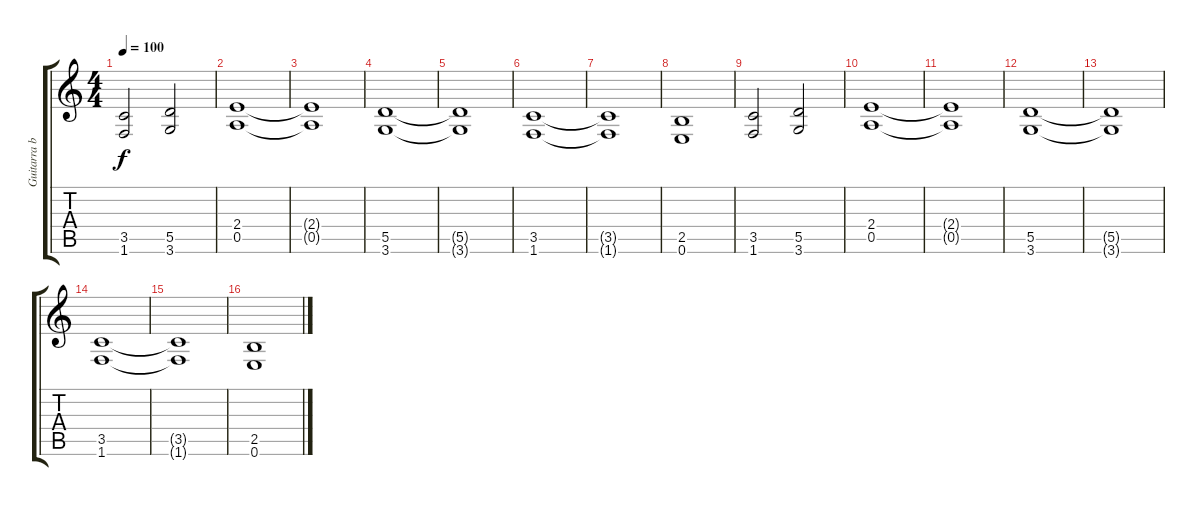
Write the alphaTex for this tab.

\track ("Guitarra base" "Guitarra b") {instrument overdrivenguitar}
\staff {score tabs}
\tuning (E4 B3 G3 D3 A2 E2) {hide}
\ts (4 4)
\tempo 100
\clef g2
\ks c
(3.5 1.6).2{dy f} (5.5 3.6).2 |
(2.4 0.5).1 |
(2.4{t} 0.5{t}).1 |
(5.5 3.6).1 |
(5.5{t} 3.6{t}).1 |
(3.5 1.6).1 |
(3.5{t} 1.6{t}).1 |
(2.5 0.6).1 |
(3.5 1.6).2 (5.5 3.6).2 |
(2.4 0.5).1 |
(2.4{t} 0.5{t}).1 |
(5.5 3.6).1 |
(5.5{t} 3.6{t}).1 |
(3.5 1.6).1 |
(3.5{t} 1.6{t}).1 |
(2.5 0.6).1
